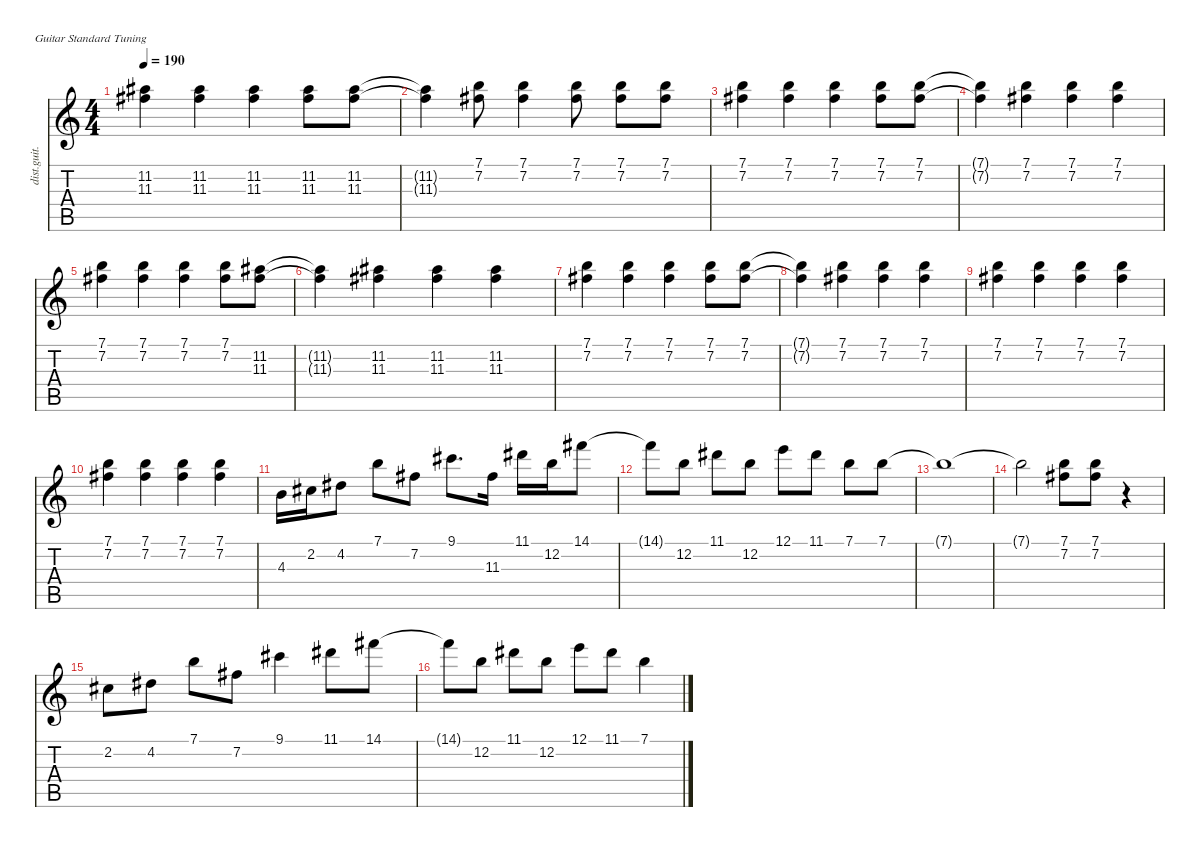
\defaultSystemsLayout 4
\hideDynamics
\bracketExtendMode nobrackets
\track ("Right Guitar" "dist.guit.") {instrument distortionguitar}
\staff {score tabs}
\tuning (E4 B3 G3 D3 A2 E2)
\ts (4 4)
\tempo 190
\clef g2
\ks c
(11.2{acc #} 11.3{acc #}).4{dy p} (11.2{acc #} 11.3{acc #}).4 (11.2{acc #} 11.3{acc #}).4 (11.2{acc #} 11.3{acc #}).8 (11.2{acc #} 11.3{acc #}).8 |
(11.2{t acc #} 11.3{t acc #}).4 (7.1 7.2{acc #}).8 (7.1 7.2{acc #}).4 (7.1 7.2{acc #}).8 (7.1 7.2{acc #}).8 (7.1 7.2{acc #}).8 |
(7.1 7.2{acc #}).4 (7.1 7.2{acc #}).4 (7.1 7.2{acc #}).4 (7.1 7.2{acc #}).8 (7.1 7.2{acc #}).8 |
(7.1{t} 7.2{t acc #}).4 (7.1 7.2{acc #}).4 (7.1 7.2{acc #}).4 (7.1 7.2{acc #}).4 |
(7.1 7.2{acc #}).4 (7.1 7.2{acc #}).4 (7.1 7.2{acc #}).4 (7.1 7.2{acc #}).8 (11.2{acc #} 11.3{acc #}).8 |
(11.2{t acc #} 11.3{t acc #}).4 (11.2{acc #} 11.3{acc #}).4 (11.2{acc #} 11.3{acc #}).4 (11.2{acc #} 11.3{acc #}).4 |
(7.1 7.2{acc #}).4 (7.1 7.2{acc #}).4 (7.1 7.2{acc #}).4 (7.1 7.2{acc #}).8 (7.1 7.2{acc #}).8 |
(7.1{t} 7.2{t acc #}).4 (7.1 7.2{acc #}).4 (7.1 7.2{acc #}).4 (7.1 7.2{acc #}).4 |
(7.1 7.2{acc #}).4 (7.1 7.2{acc #}).4 (7.1 7.2{acc #}).4 (7.1 7.2{acc #}).4 |
(7.1 7.2{acc #}).4 (7.1 7.2{acc #}).4 (7.1 7.2{acc #}).4 (7.1 7.2{acc #}).4 |
4.3.16{dy mf} 2.2{acc #}.16 4.2{acc #}.8 7.1.8 7.2{acc #}.8 9.1{acc #}.8{d} 11.3{acc #}.16 11.1{acc #}.16 12.2.16 14.1{acc #}.8 |
14.1{t acc #}.8 12.2.8 11.1{acc #}.8 12.2.8 12.1.8 11.1{acc #}.8 7.1.8 7.1.8 |
7.1{t}.1{dy p} |
7.1{t}.2 (7.1 7.2{acc #}).8 (7.1 7.2{acc #}).8 r.4 |
2.2{acc #}.8{dy mf} 4.2{acc #}.8 7.1.8 7.2{acc #}.8 9.1{acc #}.4 11.1{acc #}.8 14.1{acc #}.8 |
14.1{t acc #}.8 12.2.8 11.1{acc #}.8 12.2.8 12.1.8 11.1{acc #}.8 7.1.4
